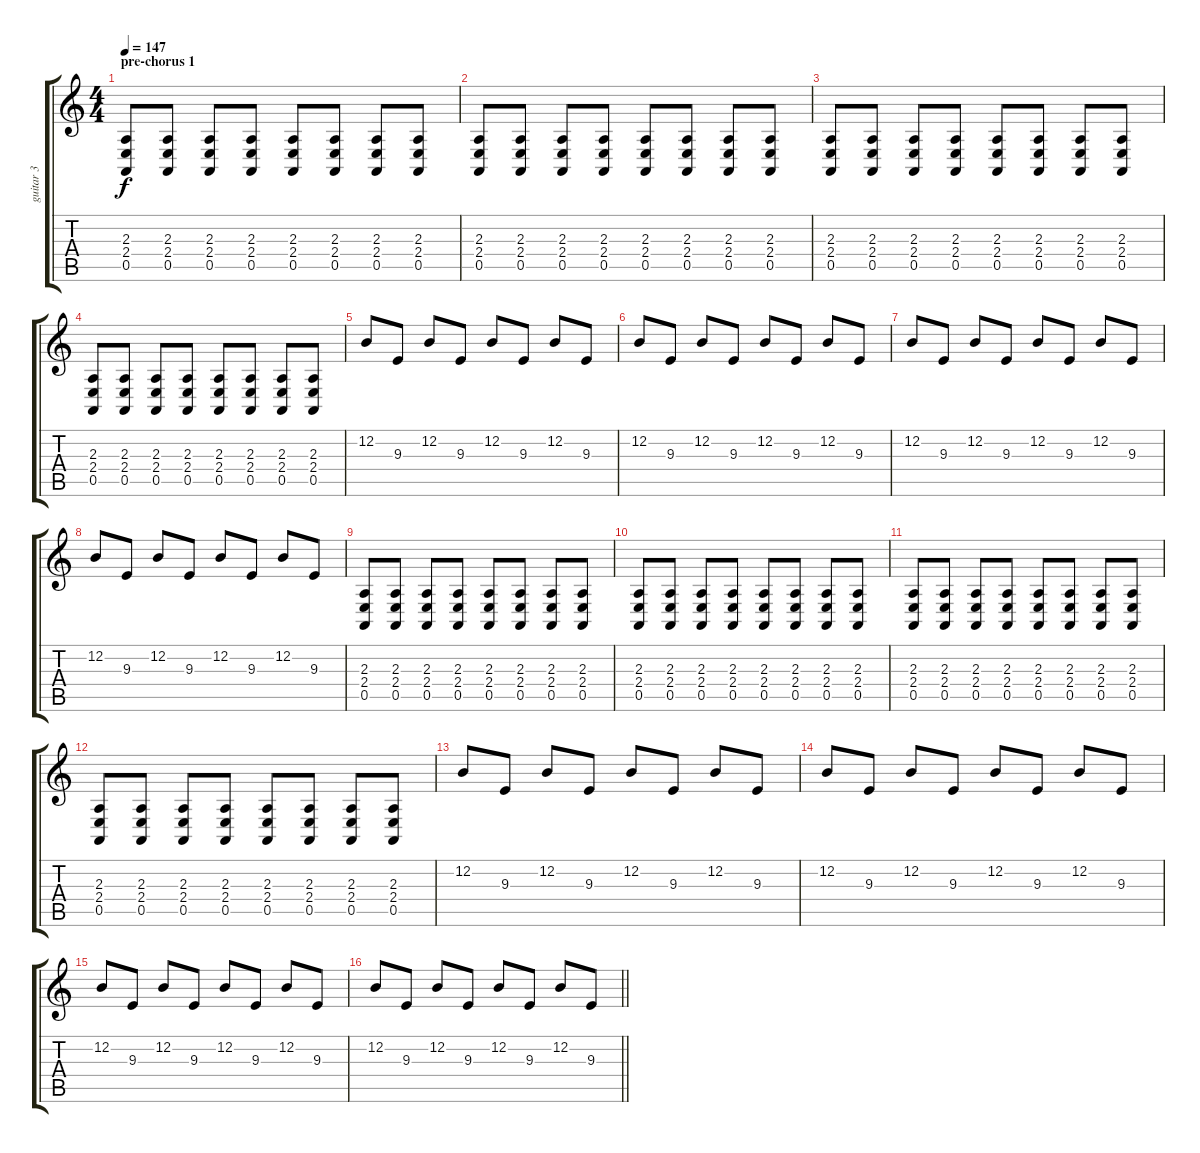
\track ("guitar 3" "guitar 3") {instrument pad1newage}
\staff {score tabs}
\tuning (E4 B3 G3 D3 A2 E2) {hide}
\ts (4 4)
\section ("" "pre-chorus 1")
\tempo 147
\clef g2
\ks c
(2.3 2.4 0.5).8{dy f volume 13 instrument overdrivenguitar} (2.3 2.4 0.5).8 (2.3 2.4 0.5).8 (2.3 2.4 0.5).8 (2.3 2.4 0.5).8 (2.3 2.4 0.5).8 (2.3 2.4 0.5).8 (2.3 2.4 0.5).8 |
(2.3 2.4 0.5).8 (2.3 2.4 0.5).8 (2.3 2.4 0.5).8 (2.3 2.4 0.5).8 (2.3 2.4 0.5).8 (2.3 2.4 0.5).8 (2.3 2.4 0.5).8 (2.3 2.4 0.5).8 |
(2.3 2.4 0.5).8 (2.3 2.4 0.5).8 (2.3 2.4 0.5).8 (2.3 2.4 0.5).8 (2.3 2.4 0.5).8 (2.3 2.4 0.5).8 (2.3 2.4 0.5).8 (2.3 2.4 0.5).8 |
(2.3 2.4 0.5).8 (2.3 2.4 0.5).8 (2.3 2.4 0.5).8 (2.3 2.4 0.5).8 (2.3 2.4 0.5).8 (2.3 2.4 0.5).8 (2.3 2.4 0.5).8 (2.3 2.4 0.5).8 |
12.2.8{volume 11 instrument pad1newage} 9.3.8 12.2.8 9.3.8 12.2.8 9.3.8 12.2.8 9.3.8 |
12.2.8 9.3.8 12.2.8 9.3.8 12.2.8 9.3.8 12.2.8 9.3.8 |
12.2.8 9.3.8 12.2.8 9.3.8 12.2.8 9.3.8 12.2.8 9.3.8 |
12.2.8 9.3.8 12.2.8 9.3.8 12.2.8 9.3.8 12.2.8 9.3.8 |
(2.3 2.4 0.5).8{volume 13 instrument overdrivenguitar} (2.3 2.4 0.5).8 (2.3 2.4 0.5).8 (2.3 2.4 0.5).8 (2.3 2.4 0.5).8 (2.3 2.4 0.5).8 (2.3 2.4 0.5).8 (2.3 2.4 0.5).8 |
(2.3 2.4 0.5).8 (2.3 2.4 0.5).8 (2.3 2.4 0.5).8 (2.3 2.4 0.5).8 (2.3 2.4 0.5).8 (2.3 2.4 0.5).8 (2.3 2.4 0.5).8 (2.3 2.4 0.5).8 |
(2.3 2.4 0.5).8 (2.3 2.4 0.5).8 (2.3 2.4 0.5).8 (2.3 2.4 0.5).8 (2.3 2.4 0.5).8 (2.3 2.4 0.5).8 (2.3 2.4 0.5).8 (2.3 2.4 0.5).8 |
(2.3 2.4 0.5).8 (2.3 2.4 0.5).8 (2.3 2.4 0.5).8 (2.3 2.4 0.5).8 (2.3 2.4 0.5).8 (2.3 2.4 0.5).8 (2.3 2.4 0.5).8 (2.3 2.4 0.5).8 |
12.2.8{volume 11 instrument pad1newage} 9.3.8 12.2.8 9.3.8 12.2.8 9.3.8 12.2.8 9.3.8 |
12.2.8 9.3.8 12.2.8 9.3.8 12.2.8 9.3.8 12.2.8 9.3.8 |
12.2.8 9.3.8 12.2.8 9.3.8 12.2.8 9.3.8 12.2.8 9.3.8 |
\barLineRight lightlight
12.2.8 9.3.8 12.2.8 9.3.8 12.2.8 9.3.8 12.2.8 9.3.8
